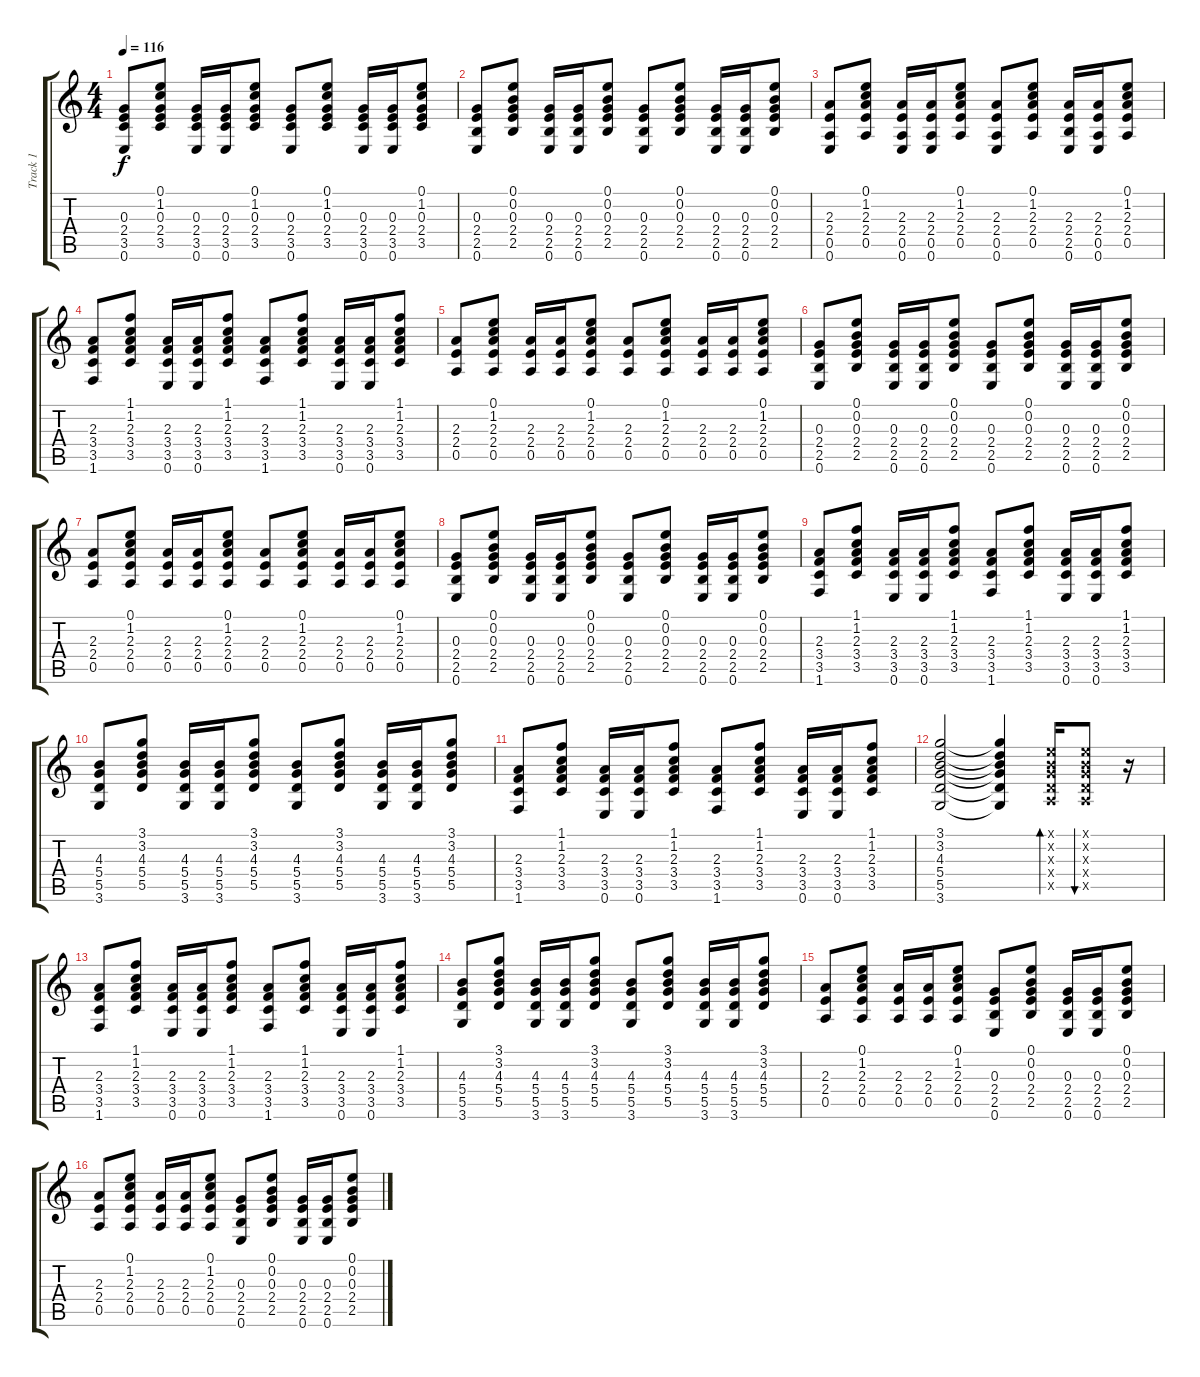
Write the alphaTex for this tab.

\track ("Track 1" "Track 1") {instrument acousticguitarsteel}
\staff {score tabs}
\tuning (E4 B3 G3 D3 A2 E2) {hide}
\ts (4 4)
\tempo 116
\clef g2
\ks c
(0.3 2.4 3.5 0.6).8{dy f} (0.1 1.2 0.3 2.4 3.5).8 (0.3 2.4 3.5 0.6).16 (0.3 2.4 3.5 0.6).16 (0.1 1.2 0.3 2.4 3.5).8 (0.3 2.4 3.5 0.6).8 (0.1 1.2 0.3 2.4 3.5).8 (0.3 2.4 3.5 0.6).16 (0.3 2.4 3.5 0.6).16 (0.1 1.2 0.3 2.4 3.5).8 |
(0.3 2.4 2.5 0.6).8 (0.1 0.2 0.3 2.4 2.5).8 (0.3 2.4 2.5 0.6).16 (0.3 2.4 2.5 0.6).16 (0.1 0.2 0.3 2.4 2.5).8 (0.3 2.4 2.5 0.6).8 (0.1 0.2 0.3 2.4 2.5).8 (0.3 2.4 2.5 0.6).16 (0.3 2.4 2.5 0.6).16 (0.1 0.2 0.3 2.4 2.5).8 |
(2.3 2.4 0.5 0.6).8 (0.1 1.2 2.3 2.4 0.5).8 (2.3 2.4 0.5 0.6).16 (2.3 2.4 0.5 0.6).16 (0.1 1.2 2.3 2.4 0.5).8 (2.3 2.4 0.5 0.6).8 (0.1 1.2 2.3 2.4 0.5).8 (2.3 2.4 2.5 0.6).16 (2.3 2.4 0.5 0.6).16 (0.1 1.2 2.3 2.4 0.5).8 |
(2.3 3.4 3.5 1.6).8 (1.1 1.2 2.3 3.4 3.5).8 (2.3 3.4 3.5 0.6).16 (2.3 3.4 3.5 0.6).16 (1.1 1.2 2.3 3.4 3.5).8 (2.3 3.4 3.5 1.6).8 (1.1 1.2 2.3 3.4 3.5).8 (2.3 3.4 3.5 0.6).16 (2.3 3.4 3.5 0.6).16 (1.1 1.2 2.3 3.4 3.5).8 |
(2.3 2.4 0.5).8 (0.1 1.2 2.3 2.4 0.5).8 (2.3 2.4 0.5).16 (2.3 2.4 0.5).16 (0.1 1.2 2.3 2.4 0.5).8 (2.3 2.4 0.5).8 (0.1 1.2 2.3 2.4 0.5).8 (2.3 2.4 0.5).16 (2.3 2.4 0.5).16 (0.1 1.2 2.3 2.4 0.5).8 |
(0.3 2.4 2.5 0.6).8 (0.1 0.2 0.3 2.4 2.5).8 (0.3 2.4 2.5 0.6).16 (0.3 2.4 2.5 0.6).16 (0.1 0.2 0.3 2.4 2.5).8 (0.3 2.4 2.5 0.6).8 (0.1 0.2 0.3 2.4 2.5).8 (0.3 2.4 2.5 0.6).16 (0.3 2.4 2.5 0.6).16 (0.1 0.2 0.3 2.4 2.5).8 |
(2.3 2.4 0.5).8 (0.1 1.2 2.3 2.4 0.5).8 (2.3 2.4 0.5).16 (2.3 2.4 0.5).16 (0.1 1.2 2.3 2.4 0.5).8 (2.3 2.4 0.5).8 (0.1 1.2 2.3 2.4 0.5).8 (2.3 2.4 0.5).16 (2.3 2.4 0.5).16 (0.1 1.2 2.3 2.4 0.5).8 |
(0.3 2.4 2.5 0.6).8 (0.1 0.2 0.3 2.4 2.5).8 (0.3 2.4 2.5 0.6).16 (0.3 2.4 2.5 0.6).16 (0.1 0.2 0.3 2.4 2.5).8 (0.3 2.4 2.5 0.6).8 (0.1 0.2 0.3 2.4 2.5).8 (0.3 2.4 2.5 0.6).16 (0.3 2.4 2.5 0.6).16 (0.1 0.2 0.3 2.4 2.5).8 |
(2.3 3.4 3.5 1.6).8 (1.1 1.2 2.3 3.4 3.5).8 (2.3 3.4 3.5 0.6).16 (2.3 3.4 3.5 0.6).16 (1.1 1.2 2.3 3.4 3.5).8 (2.3 3.4 3.5 1.6).8 (1.1 1.2 2.3 3.4 3.5).8 (2.3 3.4 3.5 0.6).16 (2.3 3.4 3.5 0.6).16 (1.1 1.2 2.3 3.4 3.5).8 |
(4.3 5.4 5.5 3.6).8 (3.1 3.2 4.3 5.4 5.5).8 (4.3 5.4 5.5 3.6).16 (4.3 5.4 5.5 3.6).16 (3.1 3.2 4.3 5.4 5.5).8 (4.3 5.4 5.5 3.6).8 (3.1 3.2 4.3 5.4 5.5).8 (4.3 5.4 5.5 3.6).16 (4.3 5.4 5.5 3.6).16 (3.1 3.2 4.3 5.4 5.5).8 |
(2.3 3.4 3.5 1.6).8 (1.1 1.2 2.3 3.4 3.5).8 (2.3 3.4 3.5 0.6).16 (2.3 3.4 3.5 0.6).16 (1.1 1.2 2.3 3.4 3.5).8 (2.3 3.4 3.5 1.6).8 (1.1 1.2 2.3 3.4 3.5).8 (2.3 3.4 3.5 0.6).16 (2.3 3.4 3.5 0.6).16 (1.1 1.2 2.3 3.4 3.5).8 |
(3.1 3.2 4.3 5.4 5.5 3.6).2 (3.1{t} 3.2{t} 4.3{t} 5.4{t} 5.5{t} 3.6{t}).4 (0.1{x} 0.2{x} 0.3{x} 0.4{x} 0.5{x}).16{bd 60} (0.1{x} 0.2{x} 0.3{x} 0.4{x} 0.5{x}).8{bu 60} r.16 |
(2.3 3.4 3.5 1.6).8 (1.1 1.2 2.3 3.4 3.5).8 (2.3 3.4 3.5 0.6).16 (2.3 3.4 3.5 0.6).16 (1.1 1.2 2.3 3.4 3.5).8 (2.3 3.4 3.5 1.6).8 (1.1 1.2 2.3 3.4 3.5).8 (2.3 3.4 3.5 0.6).16 (2.3 3.4 3.5 0.6).16 (1.1 1.2 2.3 3.4 3.5).8 |
(4.3 5.4 5.5 3.6).8 (3.1 3.2 4.3 5.4 5.5).8 (4.3 5.4 5.5 3.6).16 (4.3 5.4 5.5 3.6).16 (3.1 3.2 4.3 5.4 5.5).8 (4.3 5.4 5.5 3.6).8 (3.1 3.2 4.3 5.4 5.5).8 (4.3 5.4 5.5 3.6).16 (4.3 5.4 5.5 3.6).16 (3.1 3.2 4.3 5.4 5.5).8 |
(2.3 2.4 0.5).8 (0.1 1.2 2.3 2.4 0.5).8 (2.3 2.4 0.5).16 (2.3 2.4 0.5).16 (0.1 1.2 2.3 2.4 0.5).8 (0.3 2.4 2.5 0.6).8 (0.1 0.2 0.3 2.4 2.5).8 (0.3 2.4 2.5 0.6).16 (0.3 2.4 2.5 0.6).16 (0.1 0.2 0.3 2.4 2.5).8 |
(2.3 2.4 0.5).8 (0.1 1.2 2.3 2.4 0.5).8 (2.3 2.4 0.5).16 (2.3 2.4 0.5).16 (0.1 1.2 2.3 2.4 0.5).8 (0.3 2.4 2.5 0.6).8 (0.1 0.2 0.3 2.4 2.5).8 (0.3 2.4 2.5 0.6).16 (0.3 2.4 2.5 0.6).16 (0.1 0.2 0.3 2.4 2.5).8
